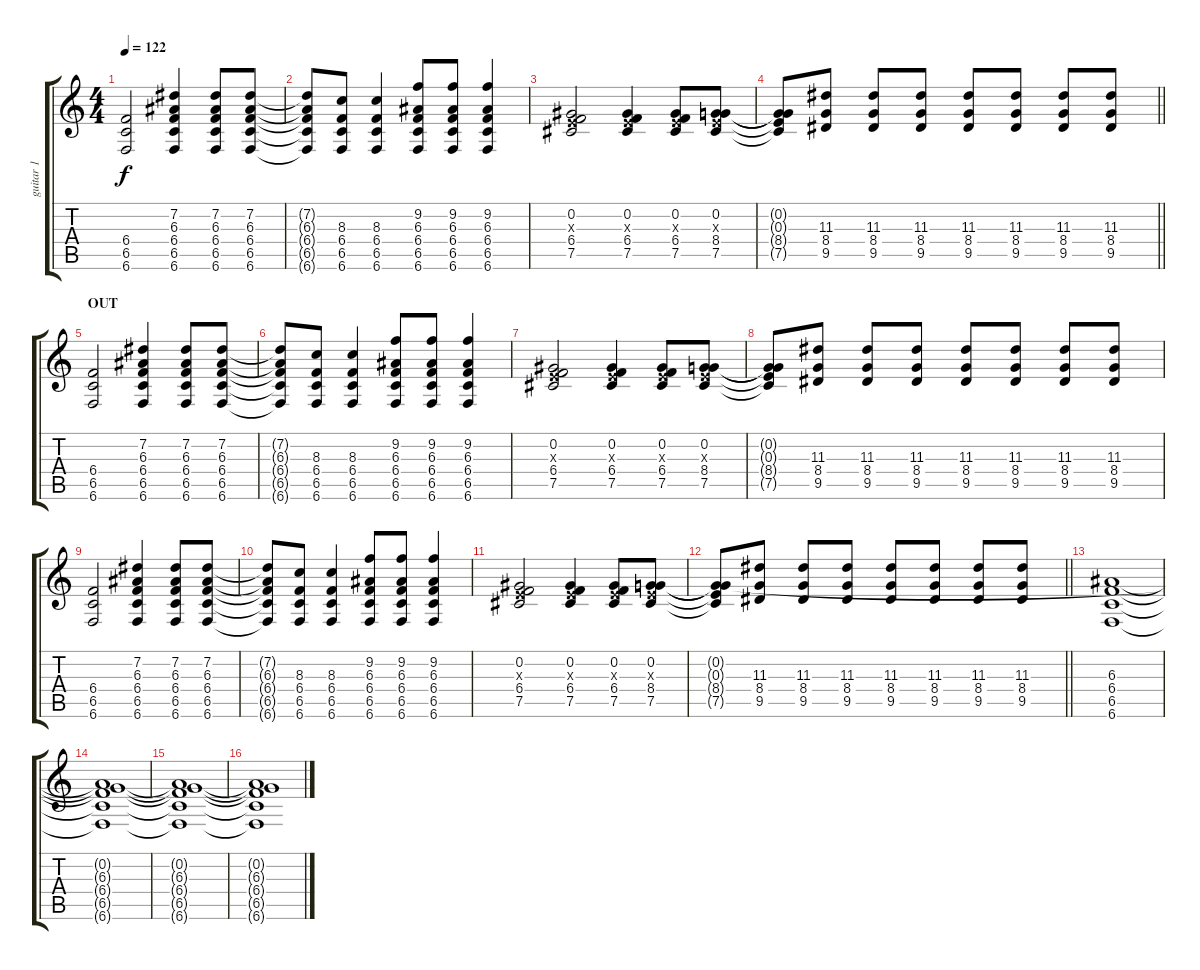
\track ("guitar 1" "guitar 1") {instrument distortionguitar}
\staff {score tabs}
\tuning (Db4 Ab3 E3 B2 Gb2 B1) {hide}
\ts (4 4)
\tempo 122
\clef g2
\ks c
(6.4 6.5 6.6).2{dy f} (7.2 6.3 6.4 6.5 6.6).4 (7.2 6.3 6.4 6.5 6.6).8 (7.2 6.3 6.4 6.5 6.6).8 |
(7.2{t} 6.3{t} 6.4{t} 6.5{t} 6.6{t}).8 (8.3 6.4 6.5 6.6).8 (8.3 6.4 6.5 6.6).4 (9.2 6.3 6.4 6.5 6.6).8 (9.2 6.3 6.4 6.5 6.6).8 (9.2 6.3 6.4 6.5 6.6).4 |
(0.2 0.3{x} 6.4 7.5).2 (0.2 0.3{x} 6.4 7.5).4 (0.2 0.3{x} 6.4 7.5).8 (0.2 0.3{x} 8.4 7.5).8 |
\barLineRight lightlight
(0.2{t} 0.3{t} 8.4{t} 7.5{t}).8 (11.3 8.4 9.5).8 (11.3 8.4 9.5).8 (11.3 8.4 9.5).8 (11.3 8.4 9.5).8 (11.3 8.4 9.5).8 (11.3 8.4 9.5).8 (11.3 8.4 9.5).8 |
\section ("" "OUT")
(6.4 6.5 6.6).2 (7.2 6.3 6.4 6.5 6.6).4 (7.2 6.3 6.4 6.5 6.6).8 (7.2 6.3 6.4 6.5 6.6).8 |
(7.2{t} 6.3{t} 6.4{t} 6.5{t} 6.6{t}).8 (8.3 6.4 6.5 6.6).8 (8.3 6.4 6.5 6.6).4 (9.2 6.3 6.4 6.5 6.6).8 (9.2 6.3 6.4 6.5 6.6).8 (9.2 6.3 6.4 6.5 6.6).4 |
(0.2 0.3{x} 6.4 7.5).2 (0.2 0.3{x} 6.4 7.5).4 (0.2 0.3{x} 6.4 7.5).8 (0.2 0.3{x} 8.4 7.5).8 |
(0.2{t} 0.3{t} 8.4{t} 7.5{t}).8 (11.3 8.4 9.5).8 (11.3 8.4 9.5).8 (11.3 8.4 9.5).8 (11.3 8.4 9.5).8 (11.3 8.4 9.5).8 (11.3 8.4 9.5).8 (11.3 8.4 9.5).8 |
(6.4 6.5 6.6).2 (7.2 6.3 6.4 6.5 6.6).4 (7.2 6.3 6.4 6.5 6.6).8 (7.2 6.3 6.4 6.5 6.6).8 |
(7.2{t} 6.3{t} 6.4{t} 6.5{t} 6.6{t}).8 (8.3 6.4 6.5 6.6).8 (8.3 6.4 6.5 6.6).4 (9.2 6.3 6.4 6.5 6.6).8 (9.2 6.3 6.4 6.5 6.6).8 (9.2 6.3 6.4 6.5 6.6).4 |
(0.2 0.3{x} 6.4 7.5).2 (0.2 0.3{x} 6.4 7.5).4 (0.2 0.3{x} 6.4 7.5).8 (0.2 0.3{x} 8.4 7.5).8 |
\barLineRight lightlight
(0.2{t} 0.3{t} 8.4{t} 7.5{t}).8 (11.3 8.4 9.5).8 (11.3 8.4 9.5).8 (11.3 8.4 9.5).8 (11.3 8.4 9.5).8 (11.3 8.4 9.5).8 (11.3 8.4 9.5).8 (11.3 8.4 9.5).8 |
(6.3 6.4 6.5 6.6).1 |
(0.2{t} 6.3{t} 6.4{t} 6.5{t} 6.6{t}).1 |
(0.2{t} 6.3{t} 6.4{t} 6.5{t} 6.6{t}).1 |
(0.2{t} 6.3{t} 6.4{t} 6.5{t} 6.6{t}).1
